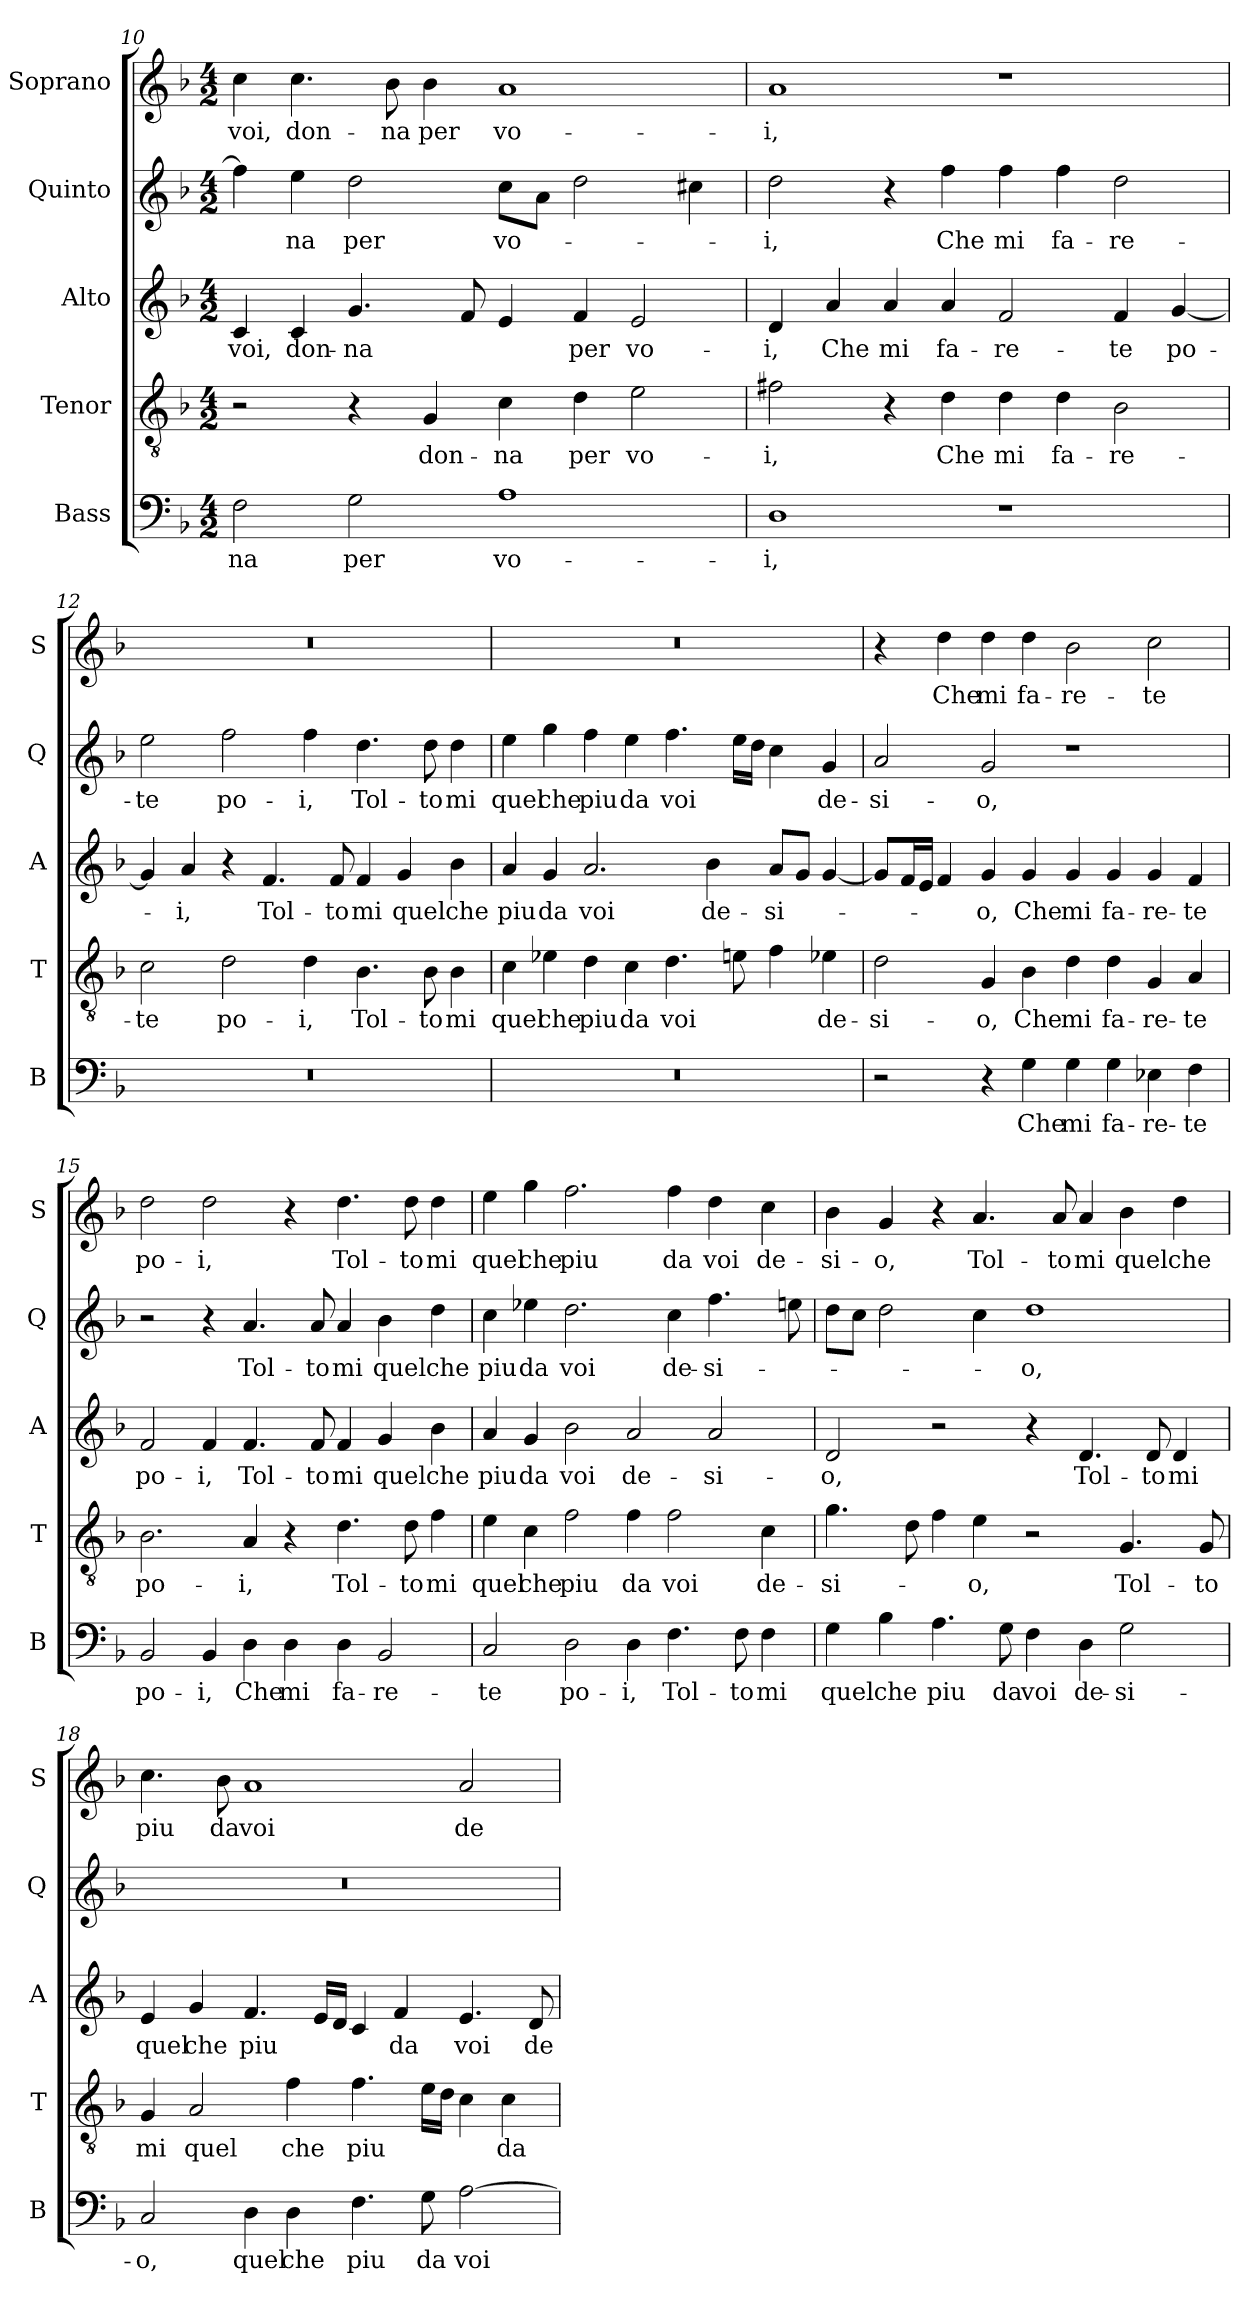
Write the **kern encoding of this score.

**kern	**text	**kern	**text	**kern	**text	**kern	**text	**kern	**text
*part5	*part5	*part4	*part4	*part3	*part3	*part2	*part2	*part1	*part1
*staff5	*staff5	*staff4	*staff4	*staff3	*staff3	*staff2	*staff2	*staff1	*staff1
*I"Bass	*	*I"Tenor	*	*I"Alto	*	*I"Quinto	*	*I"Soprano	*
*I'B	*	*I'T	*	*I'A	*	*I'Q	*	*I'S	*
*clefF4	*	*clefGv2	*	*clefG2	*	*clefG2	*	*clefG2	*
*k[b-]	*	*k[b-]	*	*k[b-]	*	*k[b-]	*	*k[b-]	*
*F:	*	*F:	*	*F:	*	*F:	*	*F:	*
*M4/2	*	*M4/2	*	*M4/2	*	*M4/2	*	*M4/2	*
=10	=10	=10	=10	=10	=10	=10	=10	=10	=10
!	!LO:LY:b	!	!	!	!LO:LY:b	!	!	!	!LO:LY:b
2F\	-na	2r	.	4c/	voi,	4ff\]	.	4cc\	voi,
!	!	!	!	!	!LO:LY:b	!	!LO:LY:b	!	!LO:LY:b
.	.	.	.	4c/	don-	4ee\	-na	4.cc\	don-
!	!LO:LY:b	!	!	!	!LO:LY:b	!	!LO:LY:b	!	!
2G\	per	4r	.	4.g/	-na	2dd\	per	.	.
!	!	!	!	!	!	!	!	!	!LO:LY:b
.	.	.	.	.	.	.	.	8b-\	-na
!	!	!	!LO:LY:b	!	!	!	!	!	!LO:LY:b
.	.	4G/	don-	.	.	.	.	4b-\	per
.	.	.	.	8f/	.	.	.	.	.
!	!LO:LY:b	!	!LO:LY:b	!	!	!	!LO:LY:b	!	!LO:LY:b
1A	vo-	4c\	-na	4e/	.	8cc\L	vo-	1a	vo-
.	.	.	.	.	.	8a\J	.	.	.
!	!	!	!LO:LY:b	!	!LO:LY:b	!	!	!	!
.	.	4d\	per	4f/	per	2dd\	.	.	.
!	!	!	!LO:LY:b	!	!LO:LY:b	!	!	!	!
.	.	2e\	vo-	2e/	vo-	.	.	.	.
.	.	.	.	.	.	4cc#X\	.	.	.
!!LO:LB:g=z
=11	=11	=11	=11	=11	=11	=11	=11	=11	=11
!	!LO:LY:b	!	!LO:LY:b	!	!LO:LY:b	!	!LO:LY:b	!	!LO:LY:b
1D	-i,	2f#X\	-i,	4d/	-i,	2dd\	-i,	1a	-i,
!	!	!	!	!	!LO:LY:b	!	!	!	!
.	.	.	.	4a/	Che	.	.	.	.
!	!	!	!	!	!LO:LY:b	!	!	!	!
.	.	4r	.	4a/	mi	4r	.	.	.
!	!	!	!LO:LY:b	!	!LO:LY:b	!	!LO:LY:b	!	!
.	.	4d\	Che	4a/	fa-	4ff\	Che	.	.
!	!	!	!LO:LY:b	!	!LO:LY:b	!	!LO:LY:b	!	!
1r	.	4d\	mi	2f/	-re-	4ff\	mi	1r	.
!	!	!	!LO:LY:b	!	!	!	!LO:LY:b	!	!
.	.	4d\	fa-	.	.	4ff\	fa-	.	.
!	!	!	!LO:LY:b	!	!LO:LY:b	!	!LO:LY:b	!	!
.	.	2B-\	-re-	4f/	-te	2dd\	-re-	.	.
!	!	!	!	!	!LO:LY:b	!	!	!	!
.	.	.	.	[4g/	po-	.	.	.	.
=12	=12	=12	=12	=12	=12	=12	=12	=12	=12
!	!	!	!LO:LY:b	!	!	!	!LO:LY:b	!	!
0r	.	2c\	-te	4g/]	.	2ee\	-te	0r	.
!	!	!	!	!	!LO:LY:b	!	!	!	!
.	.	.	.	4a/	-i,	.	.	.	.
!	!	!	!LO:LY:b	!	!	!	!LO:LY:b	!	!
.	.	2d\	po-	4r	.	2ff\	po-	.	.
!	!	!	!	!	!LO:LY:b	!	!	!	!
.	.	.	.	4.f/	Tol-	.	.	.	.
!	!	!	!LO:LY:b	!	!	!	!LO:LY:b	!	!
.	.	4d\	-i,	.	.	4ff\	-i,	.	.
!	!	!	!	!	!LO:LY:b	!	!	!	!
.	.	.	.	8f/	-to	.	.	.	.
!	!	!	!LO:LY:b	!	!LO:LY:b	!	!LO:LY:b	!	!
.	.	4.B-\	Tol-	4f/	mi	4.dd\	Tol-	.	.
!	!	!	!	!	!LO:LY:b	!	!	!	!
.	.	.	.	4g/	quel	.	.	.	.
!	!	!	!LO:LY:b	!	!	!	!LO:LY:b	!	!
.	.	8B-\	-to	.	.	8dd\	-to	.	.
!	!	!	!LO:LY:b	!	!LO:LY:b	!	!LO:LY:b	!	!
.	.	4B-\	mi	4b-\	che	4dd\	mi	.	.
=13	=13	=13	=13	=13	=13	=13	=13	=13	=13
!	!	!	!LO:LY:b	!	!LO:LY:b	!	!LO:LY:b	!	!
0r	.	4c\	quel	4a/	piu	4ee\	quel	0r	.
!	!	!	!LO:LY:b	!	!LO:LY:b	!	!LO:LY:b	!	!
.	.	4e-X\	che	4g/	da	4gg\	che	.	.
!	!	!	!LO:LY:b	!	!LO:LY:b	!	!LO:LY:b	!	!
.	.	4d\	piu	2.a/	voi	4ff\	piu	.	.
!	!	!	!LO:LY:b	!	!	!	!LO:LY:b	!	!
.	.	4c\	da	.	.	4ee\	da	.	.
!	!	!	!LO:LY:b	!	!	!	!LO:LY:b	!	!
.	.	4.d\	voi	.	.	4.ff\	voi	.	.
!	!	!	!	!	!LO:LY:b	!	!	!	!
.	.	.	.	4b-\	de-	.	.	.	.
.	.	8en\	.	.	.	16ee\LL	.	.	.
.	.	.	.	.	.	16dd\JJ	.	.	.
!	!	!	!	!	!LO:LY:b	!	!	!	!
.	.	4f\	.	8a/L	-si-	4cc\	.	.	.
.	.	.	.	8g/J	.	.	.	.	.
!	!	!	!LO:LY:b	!	!	!	!LO:LY:b	!	!
.	.	4e-X\	de-	[4g/	.	4g/	de-	.	.
!!LO:LB:g=z
=14	=14	=14	=14	=14	=14	=14	=14	=14	=14
!	!	!	!LO:LY:b	!	!	!	!LO:LY:b	!	!
2r	.	2d\	-si-	8g/L]	.	2a/	-si-	4r	.
.	.	.	.	16f/L	.	.	.	.	.
.	.	.	.	16e/JJ	.	.	.	.	.
!	!	!	!	!	!	!	!	!	!LO:LY:b
.	.	.	.	4f/	.	.	.	4dd\	Che
!	!	!	!LO:LY:b	!	!LO:LY:b	!	!LO:LY:b	!	!LO:LY:b
4r	.	4G/	-o,	4g/	-o,	2g/	-o,	4dd\	mi
!	!LO:LY:b	!	!LO:LY:b	!	!LO:LY:b	!	!	!	!LO:LY:b
4G\	Che	4B-\	Che	4g/	Che	.	.	4dd\	fa-
!	!LO:LY:b	!	!LO:LY:b	!	!LO:LY:b	!	!	!	!LO:LY:b
4G\	mi	4d\	mi	4g/	mi	1r	.	2b-\	-re-
!	!LO:LY:b	!	!LO:LY:b	!	!LO:LY:b	!	!	!	!
4G\	fa-	4d\	fa-	4g/	fa-	.	.	.	.
!	!LO:LY:b	!	!LO:LY:b	!	!LO:LY:b	!	!	!	!LO:LY:b
4E-X\	-re-	4G/	-re-	4g/	-re-	.	.	2cc\	-te
!	!LO:LY:b	!	!LO:LY:b	!	!LO:LY:b	!	!	!	!
4F\	-te	4A/	-te	4f/	-te	.	.	.	.
=15	=15	=15	=15	=15	=15	=15	=15	=15	=15
!	!LO:LY:b	!	!LO:LY:b	!	!LO:LY:b	!	!	!	!LO:LY:b
2BB-/	po-	2.B-\	po-	2f/	po-	2r	.	2dd\	po-
!	!LO:LY:b	!	!	!	!LO:LY:b	!	!	!	!LO:LY:b
4BB-/	-i,	.	.	4f/	-i,	4r	.	2dd\	-i,
!	!LO:LY:b	!	!LO:LY:b	!	!LO:LY:b	!	!LO:LY:b	!	!
4D\	Che	4A/	-i,	4.f/	Tol-	4.a/	Tol-	.	.
!	!LO:LY:b	!	!	!	!	!	!	!	!
4D\	mi	4r	.	.	.	.	.	4r	.
!	!	!	!	!	!LO:LY:b	!	!LO:LY:b	!	!
.	.	.	.	8f/	-to	8a/	-to	.	.
!	!LO:LY:b	!	!LO:LY:b	!	!LO:LY:b	!	!LO:LY:b	!	!LO:LY:b
4D\	fa-	4.d\	Tol-	4f/	mi	4a/	mi	4.dd\	Tol-
!	!LO:LY:b	!	!	!	!LO:LY:b	!	!LO:LY:b	!	!
2BB-/	-re-	.	.	4g/	quel	4b-\	quel	.	.
!	!	!	!LO:LY:b	!	!	!	!	!	!LO:LY:b
.	.	8d\	-to	.	.	.	.	8dd\	-to
!	!	!	!LO:LY:b	!	!LO:LY:b	!	!LO:LY:b	!	!LO:LY:b
.	.	4f\	mi	4b-\	che	4dd\	che	4dd\	mi
=16	=16	=16	=16	=16	=16	=16	=16	=16	=16
!	!LO:LY:b	!	!LO:LY:b	!	!LO:LY:b	!	!LO:LY:b	!	!LO:LY:b
2C/	-te	4e\	quel	4a/	piu	4cc\	piu	4ee\	quel
!	!	!	!LO:LY:b	!	!LO:LY:b	!	!LO:LY:b	!	!LO:LY:b
.	.	4c\	che	4g/	da	4ee-X\	da	4gg\	che
!	!LO:LY:b	!	!LO:LY:b	!	!LO:LY:b	!	!LO:LY:b	!	!LO:LY:b
2D\	po-	2f\	piu	2b-\	voi	2.dd\	voi	2.ff\	piu
!	!LO:LY:b	!	!LO:LY:b	!	!LO:LY:b	!	!	!	!
4D\	-i,	4f\	da	2a/	de-	.	.	.	.
!	!LO:LY:b	!	!LO:LY:b	!	!	!	!LO:LY:b	!	!LO:LY:b
4.F\	Tol-	2f\	voi	.	.	4cc\	de-	4ff\	da
!	!	!	!	!	!LO:LY:b	!	!LO:LY:b	!	!LO:LY:b
.	.	.	.	2a/	-si-	4.ff\	-si-	4dd\	voi
!	!LO:LY:b	!	!	!	!	!	!	!	!
8F\	-to	.	.	.	.	.	.	.	.
!	!LO:LY:b	!	!LO:LY:b	!	!	!	!	!	!LO:LY:b
4F\	mi	4c\	de-	.	.	.	.	4cc\	de-
.	.	.	.	.	.	8een\	.	.	.
!!LO:PB:g=z
=17	=17	=17	=17	=17	=17	=17	=17	=17	=17
!	!LO:LY:b	!	!LO:LY:b	!	!LO:LY:b	!	!	!	!LO:LY:b
4G\	quel	4.g\	-si-	2d/	-o,	8dd\L	.	4b-\	-si-
.	.	.	.	.	.	8cc\J	.	.	.
!	!LO:LY:b	!	!	!	!	!	!	!	!LO:LY:b
4B-\	che	.	.	.	.	2dd\	.	4g/	-o,
.	.	8d\	.	.	.	.	.	.	.
!	!LO:LY:b	!	!	!	!	!	!	!	!
4.A\	piu	4f\	.	2r	.	.	.	4r	.
!	!	!	!LO:LY:b	!	!	!	!	!	!LO:LY:b
.	.	4e\	-o,	.	.	4cc\	.	4.a/	Tol-
!	!LO:LY:b	!	!	!	!	!	!	!	!
8G\	da	.	.	.	.	.	.	.	.
!	!LO:LY:b	!	!	!	!	!	!LO:LY:b	!	!
4F\	voi	2r	.	4r	.	1dd	-o,	.	.
!	!	!	!	!	!	!	!	!	!LO:LY:b
.	.	.	.	.	.	.	.	8a/	-to
!	!LO:LY:b	!	!	!	!LO:LY:b	!	!	!	!LO:LY:b
4D\	de-	.	.	4.d/	Tol-	.	.	4a/	mi
!	!LO:LY:b	!	!LO:LY:b	!	!	!	!	!	!LO:LY:b
2G\	-si-	4.G/	Tol-	.	.	.	.	4b-\	quel
!	!	!	!	!	!LO:LY:b	!	!	!	!
.	.	.	.	8d/	-to	.	.	.	.
!	!	!	!	!	!LO:LY:b	!	!	!	!LO:LY:b
.	.	.	.	4d/	mi	.	.	4dd\	che
!	!	!	!LO:LY:b	!	!	!	!	!	!
.	.	8G/	-to	.	.	.	.	.	.
=18	=18	=18	=18	=18	=18	=18	=18	=18	=18
!	!LO:LY:b	!	!LO:LY:b	!	!LO:LY:b	!	!	!	!LO:LY:b
2C/	-o,	4G/	mi	4e/	quel	0r	.	4.cc\	piu
!	!	!	!LO:LY:b	!	!LO:LY:b	!	!	!	!
.	.	2A/	quel	4g/	che	.	.	.	.
!	!	!	!	!	!	!	!	!	!LO:LY:b
.	.	.	.	.	.	.	.	8b-\	da
!	!LO:LY:b	!	!	!	!LO:LY:b	!	!	!	!LO:LY:b
4D\	quel	.	.	4.f/	piu	.	.	1a	voi
!	!LO:LY:b	!	!LO:LY:b	!	!	!	!	!	!
4D\	che	4f\	che	.	.	.	.	.	.
.	.	.	.	16e/LL	.	.	.	.	.
.	.	.	.	16d/JJ	.	.	.	.	.
!	!LO:LY:b	!	!LO:LY:b	!	!	!	!	!	!
4.F\	piu	4.f\	piu	4c/	.	.	.	.	.
!	!	!	!	!	!LO:LY:b	!	!	!	!
.	.	.	.	4f/	da	.	.	.	.
!	!LO:LY:b	!	!	!	!	!	!	!	!
8G\	da	16e\LL	.	.	.	.	.	.	.
.	.	16d\JJ	.	.	.	.	.	.	.
!	!LO:LY:b	!	!	!	!LO:LY:b	!	!	!	!LO:LY:b
[2A\	voi	4c\	.	4.e/	voi	.	.	2a/	de-
!	!	!	!LO:LY:b	!	!	!	!	!	!
.	.	4c\	da	.	.	.	.	.	.
!	!	!	!	!	!LO:LY:b	!	!	!	!
.	.	.	.	8d/	de-	.	.	.	.
=	=	=	=	=	=	=	=	=	=
*-	*-	*-	*-	*-	*-	*-	*-	*-	*-
